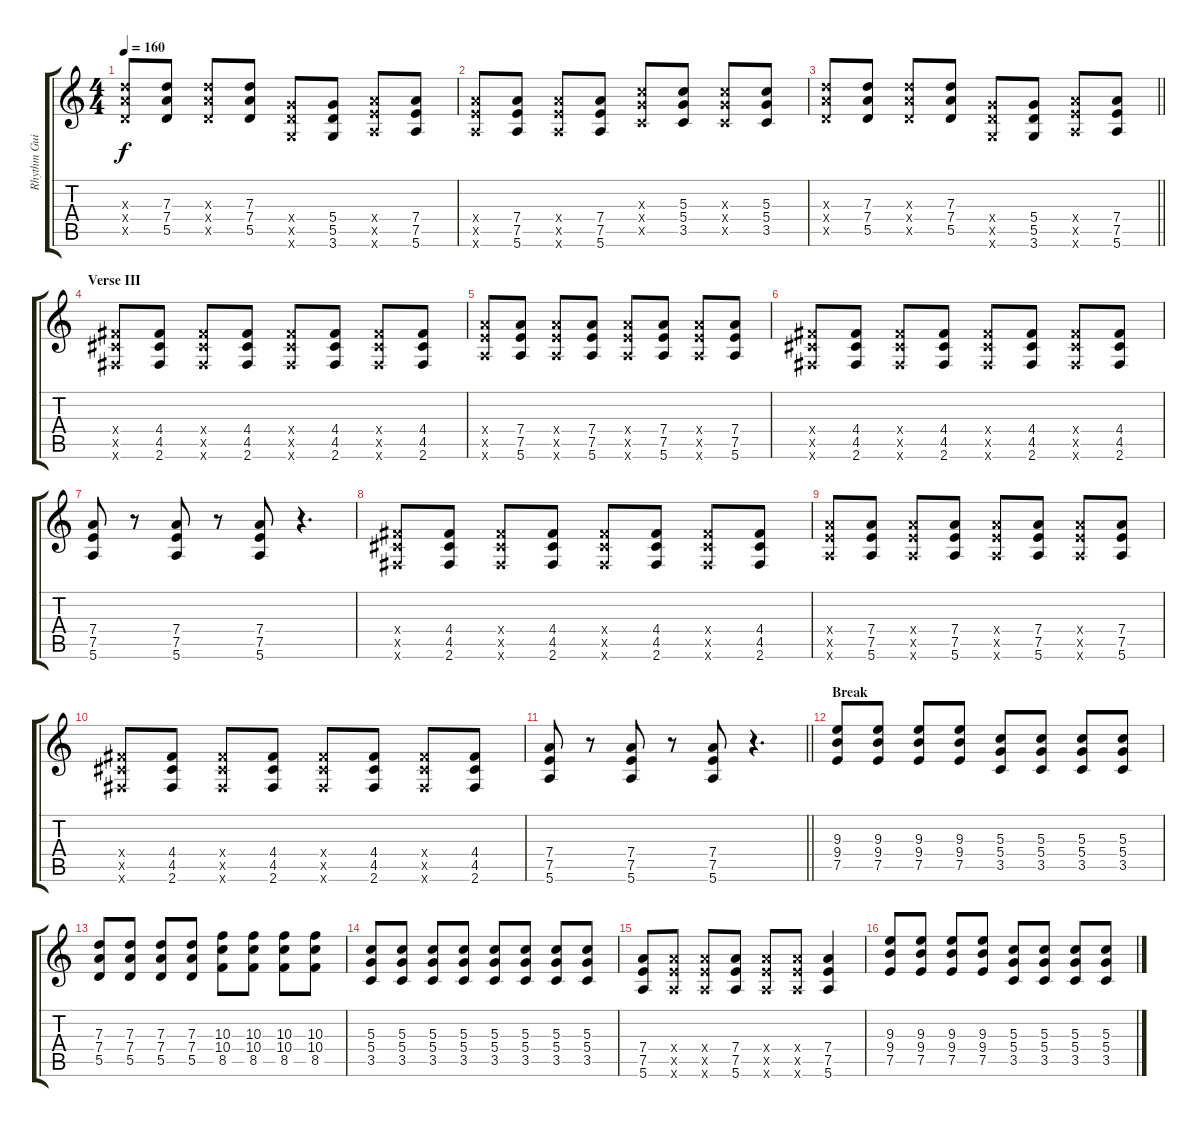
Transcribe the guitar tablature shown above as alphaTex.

\track ("Rhythm Guitar" "Rhythm Gui") {instrument overdrivenguitar}
\staff {score tabs}
\tuning (E4 B3 G3 D3 A2 E2) {hide}
\ts (4 4)
\tempo 160
\clef g2
\ks c
(7.3{x} 7.4{x} 5.5{x}).8{dy f} (7.3 7.4 5.5).8 (7.3{x} 7.4{x} 5.5{x}).8 (7.3 7.4 5.5).8 (5.4{x} 5.5{x} 3.6{x}).8 (5.4 5.5 3.6).8 (7.4{x} 7.5{x} 5.6{x}).8 (7.4 7.5 5.6).8 |
(7.4{x} 7.5{x} 5.6{x}).8 (7.4 7.5 5.6).8 (7.4{x} 7.5{x} 5.6{x}).8 (7.4 7.5 5.6).8 (5.3{x} 5.4{x} 3.5{x}).8 (5.3 5.4 3.5).8 (5.3{x} 5.4{x} 3.5{x}).8 (5.3 5.4 3.5).8 |
\barLineRight lightlight
(7.3{x} 7.4{x} 5.5{x}).8 (7.3 7.4 5.5).8 (7.3{x} 7.4{x} 5.5{x}).8 (7.3 7.4 5.5).8 (5.4{x} 5.5{x} 3.6{x}).8 (5.4 5.5 3.6).8 (7.4{x} 7.5{x} 5.6{x}).8 (7.4 7.5 5.6).8 |
\section ("" "Verse III")
(4.4{x} 4.5{x} 2.6{x}).8{balance 16 instrument overdrivenguitar} (4.4 4.5 2.6).8 (4.4{x} 4.5{x} 2.6{x}).8 (4.4 4.5 2.6).8 (4.4{x} 4.5{x} 2.6{x}).8 (4.4 4.5 2.6).8 (4.4{x} 4.5{x} 2.6{x}).8 (4.4 4.5 2.6).8 |
(7.4{x} 7.5{x} 5.6{x}).8 (7.4 7.5 5.6).8 (7.4{x} 7.5{x} 5.6{x}).8 (7.4 7.5 5.6).8 (7.4{x} 7.5{x} 5.6{x}).8 (7.4 7.5 5.6).8 (7.4{x} 7.5{x} 5.6{x}).8 (7.4 7.5 5.6).8 |
(4.4{x} 4.5{x} 2.6{x}).8 (4.4 4.5 2.6).8 (4.4{x} 4.5{x} 2.6{x}).8 (4.4 4.5 2.6).8 (4.4{x} 4.5{x} 2.6{x}).8 (4.4 4.5 2.6).8 (4.4{x} 4.5{x} 2.6{x}).8 (4.4 4.5 2.6).8 |
(7.4 7.5 5.6).8 r.8 (7.4 7.5 5.6).8 r.8 (7.4 7.5 5.6).8 r.4{d} |
(4.4{x} 4.5{x} 2.6{x}).8 (4.4 4.5 2.6).8 (4.4{x} 4.5{x} 2.6{x}).8 (4.4 4.5 2.6).8 (4.4{x} 4.5{x} 2.6{x}).8 (4.4 4.5 2.6).8 (4.4{x} 4.5{x} 2.6{x}).8 (4.4 4.5 2.6).8 |
(7.4{x} 7.5{x} 5.6{x}).8 (7.4 7.5 5.6).8 (7.4{x} 7.5{x} 5.6{x}).8 (7.4 7.5 5.6).8 (7.4{x} 7.5{x} 5.6{x}).8 (7.4 7.5 5.6).8 (7.4{x} 7.5{x} 5.6{x}).8 (7.4 7.5 5.6).8 |
(4.4{x} 4.5{x} 2.6{x}).8 (4.4 4.5 2.6).8 (4.4{x} 4.5{x} 2.6{x}).8 (4.4 4.5 2.6).8 (4.4{x} 4.5{x} 2.6{x}).8 (4.4 4.5 2.6).8 (4.4{x} 4.5{x} 2.6{x}).8 (4.4 4.5 2.6).8 |
\barLineRight lightlight
(7.4 7.5 5.6).8 r.8 (7.4 7.5 5.6).8 r.8 (7.4 7.5 5.6).8 r.4{d} |
\section ("" "Break")
(9.3 9.4 7.5).8 (9.3 9.4 7.5).8 (9.3 9.4 7.5).8 (9.3 9.4 7.5).8 (5.3 5.4 3.5).8 (5.3 5.4 3.5).8 (5.3 5.4 3.5).8 (5.3 5.4 3.5).8 |
(7.3 7.4 5.5).8 (7.3 7.4 5.5).8 (7.3 7.4 5.5).8 (7.3 7.4 5.5).8 (10.3 10.4 8.5).8 (10.3 10.4 8.5).8 (10.3 10.4 8.5).8 (10.3 10.4 8.5).8 |
(5.3 5.4 3.5).8 (5.3 5.4 3.5).8 (5.3 5.4 3.5).8 (5.3 5.4 3.5).8 (5.3 5.4 3.5).8 (5.3 5.4 3.5).8 (5.3 5.4 3.5).8 (5.3 5.4 3.5).8 |
(7.4 7.5 5.6).8 (7.4{x} 7.5{x} 5.6{x}).8 (7.4{x} 7.5{x} 5.6{x}).8 (7.4 7.5 5.6).8 (7.4{x} 7.5{x} 5.6{x}).8 (7.4{x} 7.5{x} 5.6{x}).8 (7.4 7.5 5.6).4 |
(9.3 9.4 7.5).8 (9.3 9.4 7.5).8 (9.3 9.4 7.5).8 (9.3 9.4 7.5).8 (5.3 5.4 3.5).8 (5.3 5.4 3.5).8 (5.3 5.4 3.5).8 (5.3 5.4 3.5).8
